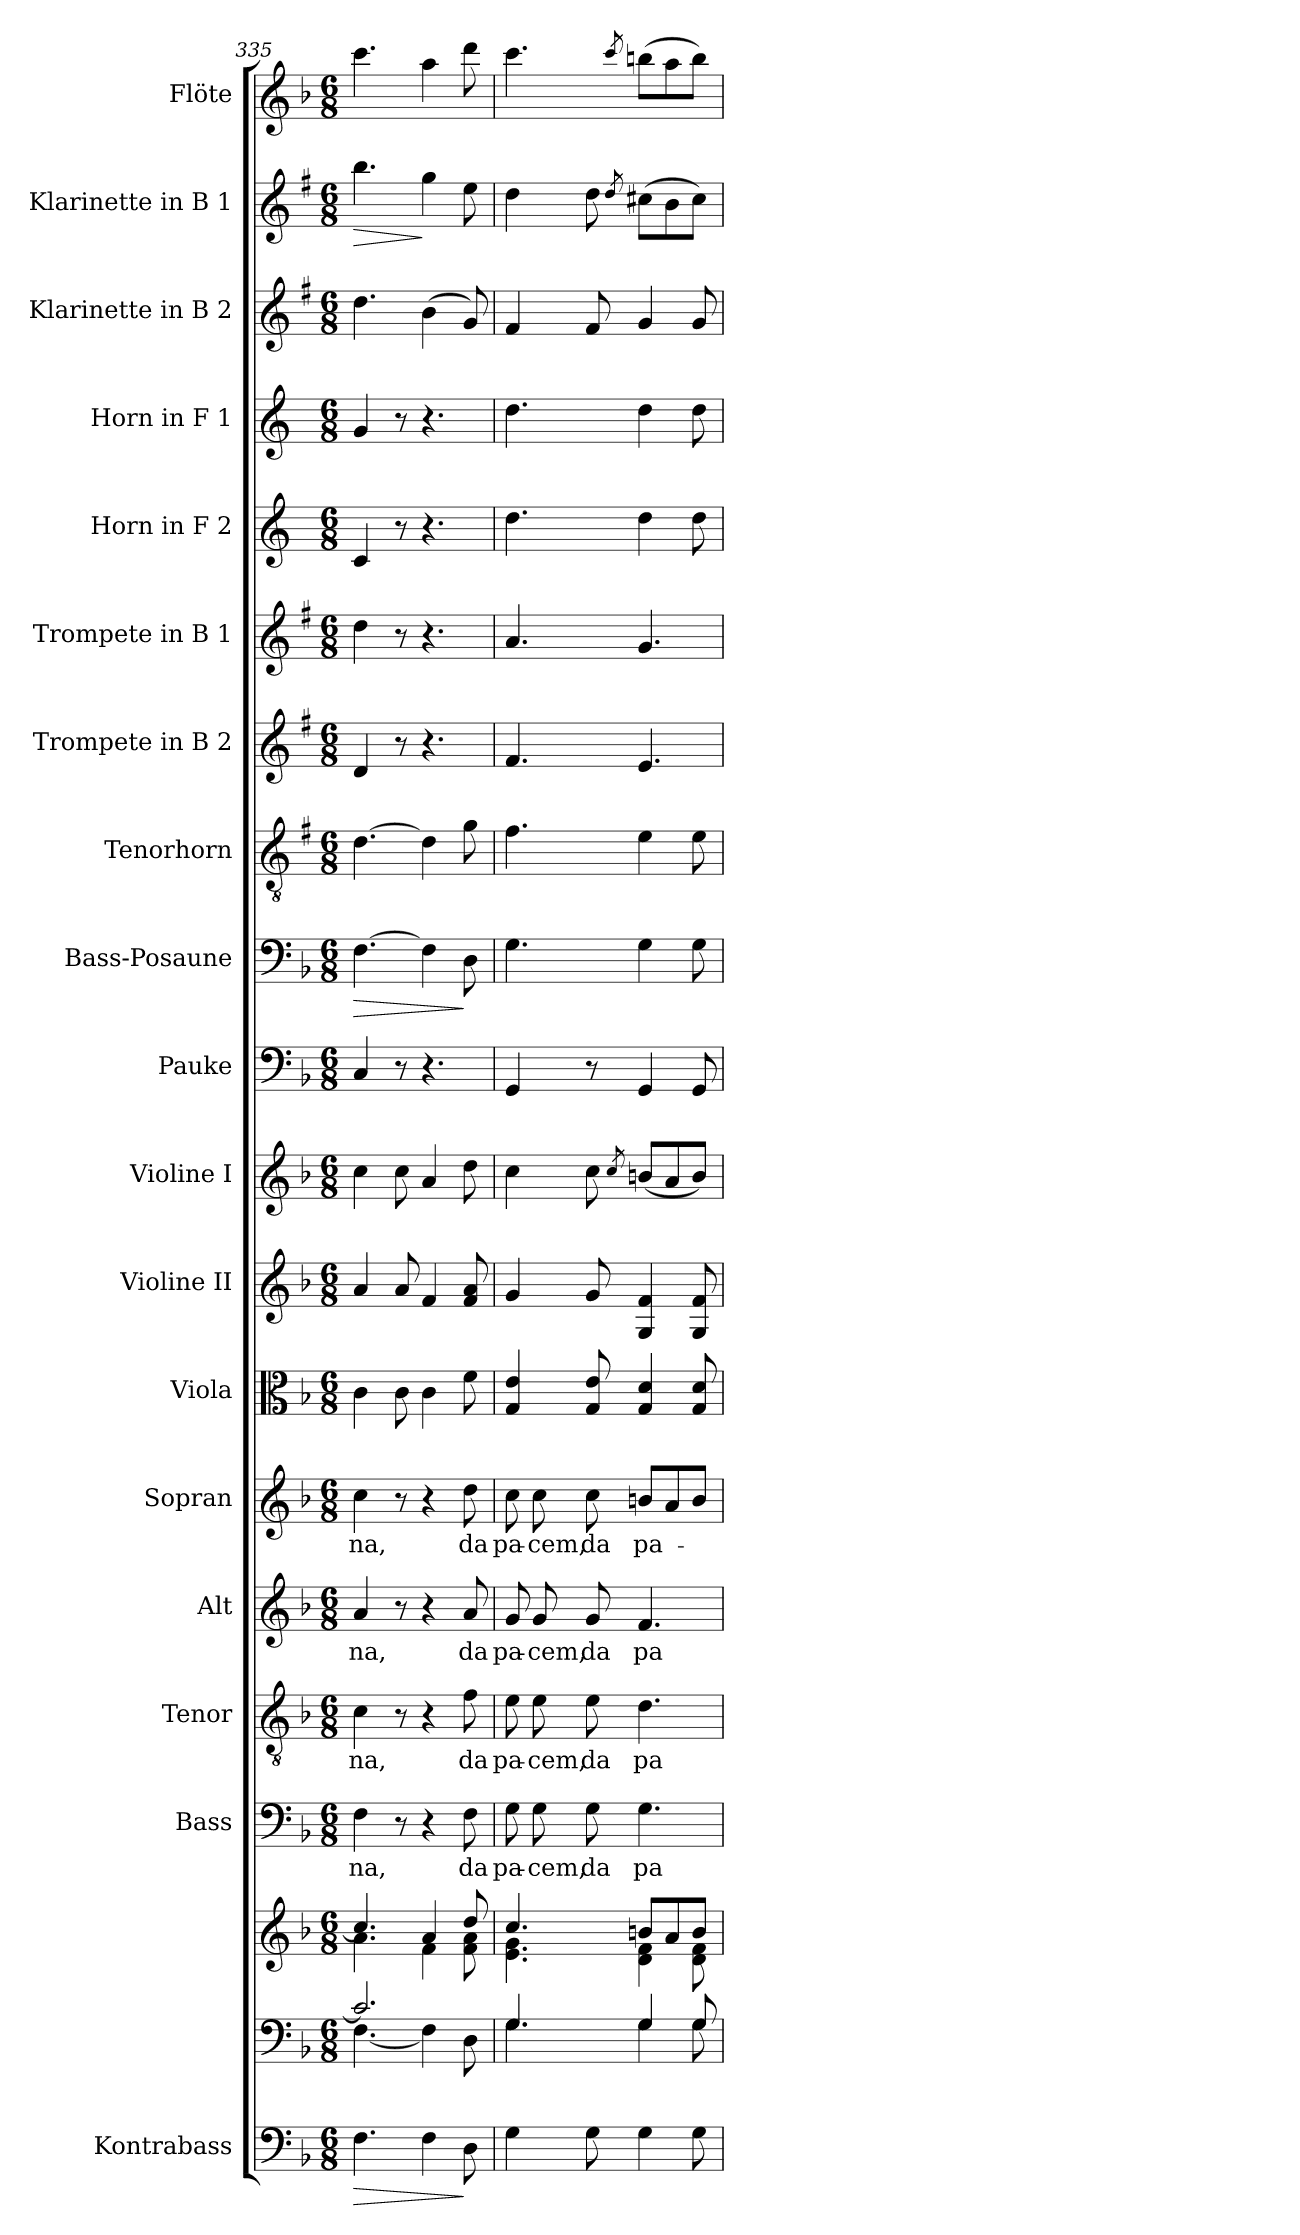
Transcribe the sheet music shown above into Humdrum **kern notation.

**kern	**dynam	**kern	**kern	**kern	**text	**kern	**text	**kern	**text	**kern	**text	**kern	**kern	**kern	**kern	**kern	**dynam	**kern	**kern	**kern	**kern	**kern	**kern	**kern	**dynam	**kern
*part19	*part19	*part18	*part18	*part17	*part17	*part16	*part16	*part15	*part15	*part14	*part14	*part13	*part12	*part11	*part10	*part9	*part9	*part8	*part7	*part6	*part5	*part4	*part3	*part2	*part2	*part1
*staff20	*staff20	*staff19	*staff18	*staff17	*staff17	*staff16	*staff16	*staff15	*staff15	*staff14	*staff14	*staff13	*staff12	*staff11	*staff10	*staff9	*staff9	*staff8	*staff7	*staff6	*staff5	*staff4	*staff3	*staff2	*staff2	*staff1
*I"Kontrabass	*	*	*	*I"Bass	*	*I"Tenor	*	*I"Alt	*	*I"Sopran	*	*I"Viola	*I"Violine II	*I"Violine I	*I"Pauke	*I"Bass-Posaune	*	*I"Tenorhorn	*I"Trompete in B 2	*I"Trompete in B 1	*I"Horn in F 2	*I"Horn in F 1	*I"Klarinette in B 2	*I"Klarinette in B 1	*	*I"Flöte
*I'Kb.	*	*	*	*I'B	*	*I'T	*	*I'A	*	*I'S	*	*I'Vla.	*I'Vl. II	*I'Vl. I	*I'Pk.	*I'B. Pos.	*	*I'T	*	*	*I'Hrn. 2	*I'Hrn. 1	*	*	*	*I'Fl.
!!LO:PB:g=z
*clefF4	*	*clefF4	*clefG2	*clefF4	*	*clefGv2	*	*clefG2	*	*clefG2	*	*clefC3	*clefG2	*clefG2	*clefF4	*clefF4	*	*clefGv2	*clefG2	*clefG2	*clefG2	*clefG2	*clefG2	*clefG2	*	*clefG2
*ITrd7c12	*	*	*	*	*	*	*	*	*	*	*	*	*	*	*	*	*	*ITrd1c2	*ITrd1c2	*ITrd1c2	*ITrd4c7	*ITrd4c7	*ITrd1c2	*ITrd1c2	*	*
*k[b-]	*	*k[b-]	*k[b-]	*k[b-]	*	*k[b-]	*	*k[b-]	*	*k[b-]	*	*k[b-]	*k[b-]	*k[b-]	*k[b-]	*k[b-]	*	*k[b-]	*k[b-]	*k[b-]	*k[b-]	*k[b-]	*k[b-]	*k[b-]	*	*k[b-]
*F:	*	*F:	*F:	*F:	*	*F:	*	*F:	*	*F:	*	*F:	*F:	*F:	*F:	*F:	*	*F:	*F:	*F:	*F:	*F:	*F:	*F:	*	*F:
*M6/8	*	*M6/8	*M6/8	*M6/8	*	*M6/8	*	*M6/8	*	*M6/8	*	*M6/8	*M6/8	*M6/8	*M6/8	*M6/8	*	*M6/8	*M6/8	*M6/8	*M6/8	*M6/8	*M6/8	*M6/8	*	*M6/8
=335	=335	=335	=335	=335	=335	=335	=335	=335	=335	=335	=335	=335	=335	=335	=335	=335	=335	=335	=335	=335	=335	=335	=335	=335	=335	=335
!	!LO:HP:b	!	!	!	!LO:LY:b	!	!LO:LY:b	!	!LO:LY:b	!	!LO:LY:b	!	!	!	!	!	!LO:HP:b	!	!	!	!	!	!	!	!LO:HP:b	!
*	*	*^	*^	*	*	*	*	*	*	*	*	*	*	*	*	*	*	*	*	*	*	*	*	*	*	*
4.FF\	>	2.c/]	[<4.F\	4.cc/]	4.a\	4F\	-na,	4c\	-na,	4a/	-na,	4cc\	-na,	4c\	4a/	4cc\	4C/	[4.F\	>	[4.c\	4c/	4cc\	4F/	4c/	4.cc\	4.aa\	>	4.ccc\
.	.	.	.	.	.	8r	.	8r	.	8r	.	8r	.	8c\	8a/	8cc\	8r	.	.	.	8r	8r	8r	8r	.	.	.	.
4FF\	.	.	4F\]	4a/	4f\	4r	.	4r	.	4r	.	4r	.	4c\	4f/	4a/	4.r	4F\]	.	4c\]	4.r	4.r	4.r	4.r	(>4a\	4ff\	]	4aa\
!	!	!	!	!	!	!	!LO:LY:b	!	!LO:LY:b	!	!LO:LY:b	!	!LO:LY:b	!	!	!	!	!	!	!	!	!	!	!	!	!	!	!
8DD\	]	.	8D\	8dd/	8f\ 8a\	8F\	da	8f\	da	8a/	da	8dd\	da	8f\	8f/ 8a/	8dd\	.	8D\	]	8f\	.	.	.	.	8f/)	8dd\	.	8ddd\
=336	=336	=336	=336	=336	=336	=336	=336	=336	=336	=336	=336	=336	=336	=336	=336	=336	=336	=336	=336	=336	=336	=336	=336	=336	=336	=336	=336	=336
!	!	!	!	!	!	!	!LO:LY:b	!	!LO:LY:b	!	!LO:LY:b	!	!LO:LY:b	!	!	!	!	!	!	!	!	!	!	!	!	!	!	!
4GG\	.	4.G/	4.G\	4.cc/	4.e\ 4.g\	8G\	pa-	8e\	pa-	8g/	pa-	8cc\	pa-	4G/ 4e/	4g/	4cc\	4GG/	4.G\	.	4.e\	4.e/	4.g/	4.g\	4.g\	4e/	4cc\	.	4.ccc\
!	!	!	!	!	!	!	!LO:LY:b	!	!LO:LY:b	!	!LO:LY:b	!	!LO:LY:b	!	!	!	!	!	!	!	!	!	!	!	!	!	!	!
.	.	.	.	.	.	8G\	-cem,	8e\	-cem,	8g/	-cem,	8cc\	-cem,	.	.	.	.	.	.	.	.	.	.	.	.	.	.	.
!	!	!	!	!	!	!	!LO:LY:b	!	!LO:LY:b	!	!LO:LY:b	!	!LO:LY:b	!	!	!	!	!	!	!	!	!	!	!	!	!	!	!
8GG\	.	.	.	.	.	8G\	da	8e\	da	8g/	da	8cc\	da	8G/ 8e/	8g/	8cc\	8r	.	.	.	.	.	.	.	8e/	8cc\	.	.
.	.	.	.	.	.	.	.	.	.	.	.	.	.	.	.	8qcc/	.	.	.	.	.	.	.	.	.	8qcc/	.	8qccc/
!	!	!	!	!	!	!	!LO:LY:b	!	!LO:LY:b	!	!LO:LY:b	!	!LO:LY:b	!	!	!	!	!	!	!	!	!	!	!	!	!	!	!
4GG\	.	4G/	4G\	8bn/L	4d\ 4f\	4.G\	pa-	4.d\	pa-	4.f/	pa-	8bn/L	pa-	4G/ 4d/	4G/ 4f/	(<8bn/L	4GG/	4G\	.	4d\	4.d/	4.f/	4g\	4g\	4f/	(>8bn\L	.	(>8bbn\L
.	.	.	.	8a/	.	.	.	.	.	.	.	8a/	.	.	.	8a/	.	.	.	.	.	.	.	.	.	8a\	.	8aa\
8GG\	.	8G/	8G\	8b/J	8d\ 8f\	.	.	.	.	.	.	8b/J	.	8G/ 8d/	8G/ 8f/	8b/J)	8GG/	8G\	.	8d\	.	.	8g\	8g\	8f/	8b\J)	.	8bb\J)
*	*	*v	*v	*	*	*	*	*	*	*	*	*	*	*	*	*	*	*	*	*	*	*	*	*	*	*	*	*
*	*	*	*v	*v	*	*	*	*	*	*	*	*	*	*	*	*	*	*	*	*	*	*	*	*	*	*	*
=	=	=	=	=	=	=	=	=	=	=	=	=	=	=	=	=	=	=	=	=	=	=	=	=	=	=
*-	*-	*-	*-	*-	*-	*-	*-	*-	*-	*-	*-	*-	*-	*-	*-	*-	*-	*-	*-	*-	*-	*-	*-	*-	*-	*-
